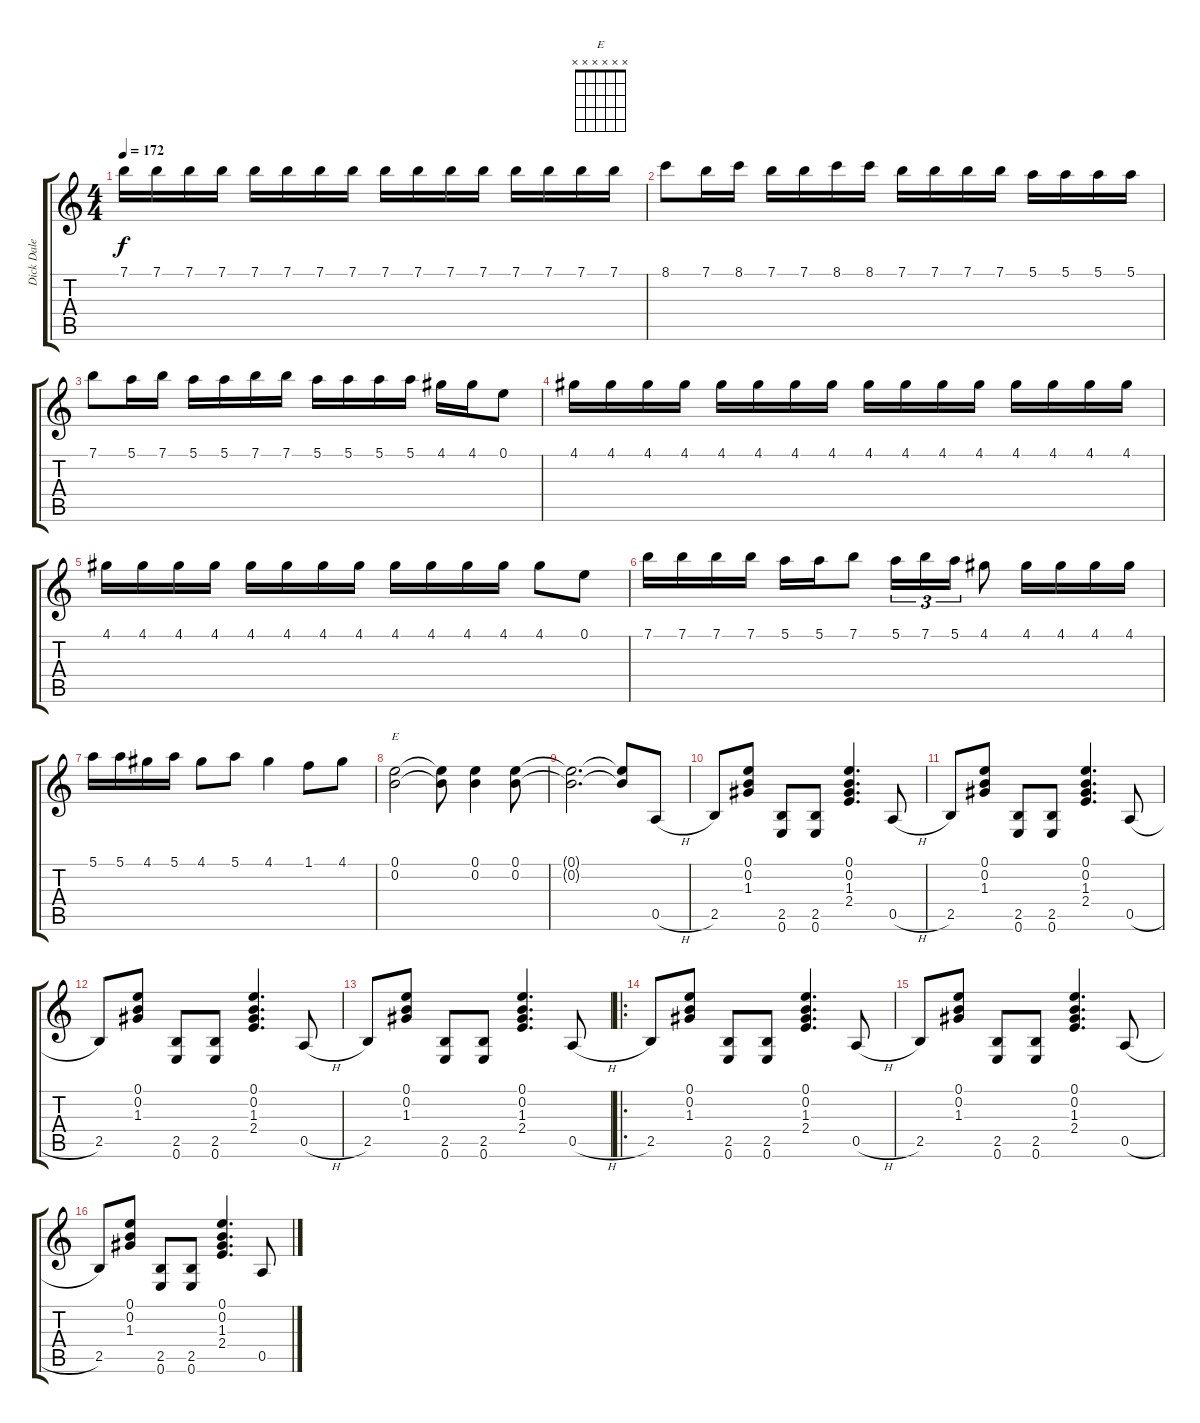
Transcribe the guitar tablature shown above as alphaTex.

\track ("Dick Dale" "Dick Dale") {instrument overdrivenguitar}
\staff {score tabs}
\tuning (E4 B3 G3 D3 A2 E2) {hide}
\chord ("E" x x x x x x)
\ts (4 4)
\tempo 172
\clef g2
\ks c
7.1.16{dy f} 7.1.16 7.1.16 7.1.16 7.1.16 7.1.16 7.1.16 7.1.16 7.1.16 7.1.16 7.1.16 7.1.16 7.1.16 7.1.16 7.1.16 7.1.16 |
8.1.8 7.1.16 8.1.16 7.1.16 7.1.16 8.1.16 8.1.16 7.1.16 7.1.16 7.1.16 7.1.16 5.1.16 5.1.16 5.1.16 5.1.16 |
7.1.8 5.1.16 7.1.16 5.1.16 5.1.16 7.1.16 7.1.16 5.1.16 5.1.16 5.1.16 5.1.16 4.1.16 4.1.16 0.1.8 |
4.1.16 4.1.16 4.1.16 4.1.16 4.1.16 4.1.16 4.1.16 4.1.16 4.1.16 4.1.16 4.1.16 4.1.16 4.1.16 4.1.16 4.1.16 4.1.16 |
4.1.16 4.1.16 4.1.16 4.1.16 4.1.16 4.1.16 4.1.16 4.1.16 4.1.16 4.1.16 4.1.16 4.1.16 4.1.8 0.1.8 |
7.1.16 7.1.16 7.1.16 7.1.16 5.1.16 5.1.16 7.1.8 5.1.16{tu (3 2)} 7.1.16{tu (3 2)} 5.1.16{tu (3 2)} 4.1.8 4.1.16 4.1.16 4.1.16 4.1.16 |
5.1.16 5.1.16 4.1.16 5.1.16 4.1.8 5.1.8 4.1.4 1.1.8 4.1.8 |
(0.1 0.2).2{ch "E"} (0.1{t} 0.2{t}).8 (0.1 0.2).4 (0.1 0.2).8 |
(0.1{t} 0.2{t}).2{d} (0.1{t} 0.2{t}).8 0.5{h}.8 |
2.5.8 (0.1 0.2 1.3).8 (2.5 0.6).8 (2.5 0.6).8 (0.1 0.2 1.3 2.4).4{d} 0.5{h}.8 |
2.5.8 (0.1 0.2 1.3).8 (2.5 0.6).8 (2.5 0.6).8 (0.1 0.2 1.3 2.4).4{d} 0.5{h}.8 |
2.5.8 (0.1 0.2 1.3).8 (2.5 0.6).8 (2.5 0.6).8 (0.1 0.2 1.3 2.4).4{d} 0.5{h}.8 |
2.5.8 (0.1 0.2 1.3).8 (2.5 0.6).8 (2.5 0.6).8 (0.1 0.2 1.3 2.4).4{d} 0.5{h}.8 |
\ro
2.5.8 (0.1 0.2 1.3).8 (2.5 0.6).8 (2.5 0.6).8 (0.1 0.2 1.3 2.4).4{d} 0.5{h}.8 |
2.5.8 (0.1 0.2 1.3).8 (2.5 0.6).8 (2.5 0.6).8 (0.1 0.2 1.3 2.4).4{d} 0.5{h}.8 |
2.5.8 (0.1 0.2 1.3).8 (2.5 0.6).8 (2.5 0.6).8 (0.1 0.2 1.3 2.4).4{d} 0.5{h}.8
